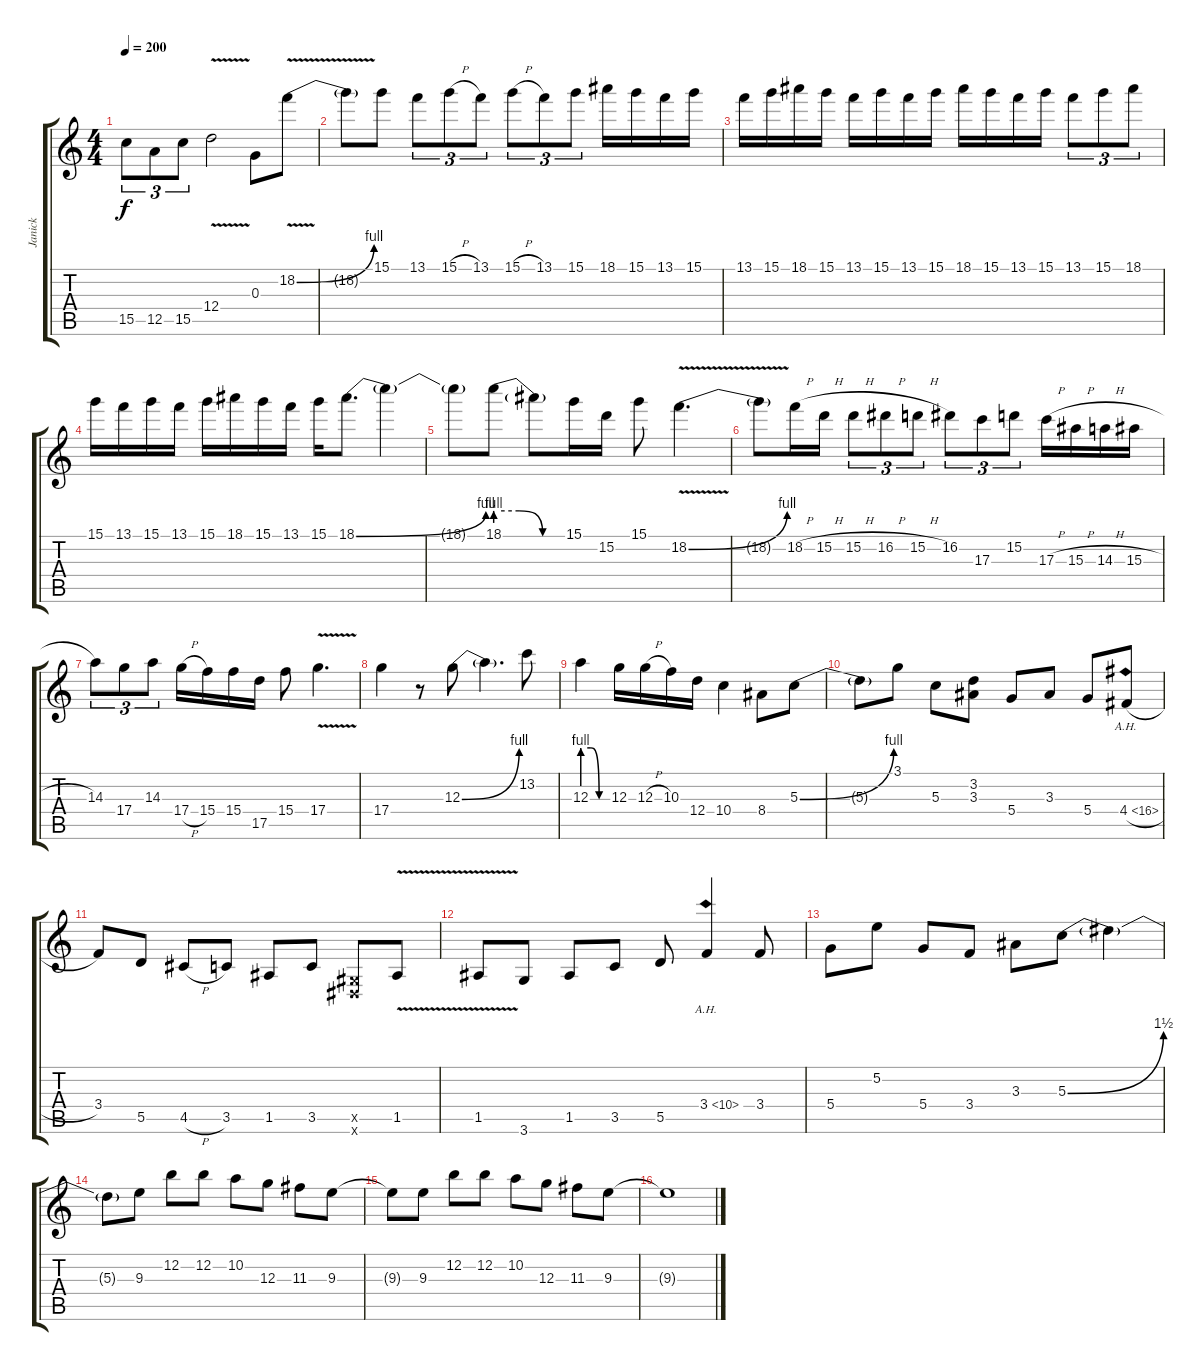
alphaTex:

\track ("Janick" "Janick") {instrument distortionguitar}
\staff {score tabs}
\tuning (E4 B3 G3 D3 A2 E2) {hide}
\ts (4 4)
\tempo 200
\clef g2
\ks c
15.5.8{tu (3 2) dy f} 12.5.8{tu (3 2)} 15.5.8{tu (3 2)} 12.4{v}.2 0.3.8 18.2{be (bend 0 0 60 4) v}.8 |
18.2{t}.8 15.1.8 13.1.8{tu (3 2)} 15.1{h}.8{tu (3 2)} 13.1.8{tu (3 2)} 15.1{h}.8{tu (3 2)} 13.1.8{tu (3 2)} 15.1.8{tu (3 2)} 18.1.16 15.1.16 13.1.16 15.1.16 |
13.1.16 15.1.16 18.1.16 15.1.16 13.1.16 15.1.16 13.1.16 15.1.16 18.1.16 15.1.16 13.1.16 15.1.16 13.1.8{tu (3 2)} 15.1.8{tu (3 2)} 18.1.8{tu (3 2)} |
15.1.16 13.1.16 15.1.16 13.1.16 15.1.16 18.1.16 15.1.16 13.1.16 15.1.16 18.1{be (bend 0 0 60 4)}.8{d} 18.1{t}.4 |
18.1{t}.8 18.1{be (custom 0 4 20 4 40 0 60 0)}.8 18.1{t}.8 15.1.16 15.2.16 15.1.8 18.2{be (bend 0 0 60 4) v}.4{d} |
18.2{t}.8 18.2{h}.16 15.2{h}.16 15.2{h}.8{tu (3 2)} 16.2{h}.8{tu (3 2)} 15.2{h}.8{tu (3 2)} 16.2.8{tu (3 2)} 17.3.8{tu (3 2)} 15.2.8{tu (3 2)} 17.3{h}.16 15.3{h}.16 14.3{h}.16 15.3{h}.16 |
14.3.8{tu (3 2)} 17.4.8{tu (3 2)} 14.3.8{tu (3 2)} 17.4{h}.16 15.4.16 15.4.16 17.5.16 15.4.8 17.4{v}.4{d} |
17.4.4 r.8 12.3{be (bend 0 0 60 4)}.8 12.3{t}.4{d} 13.2.8 |
12.3{be (custom 0 4 20 4 40 0 60 0)}.4 12.3.16 12.3{h}.16 10.3.16 12.4.16 10.4.4 8.4.8 5.3{be (bend 0 0 60 4)}.8 |
5.3{t}.8 3.1.8 5.3.8 (3.2 3.3).8 5.4.8 3.3.8 5.4.8 4.4{ah 12 h}.8 |
3.4.8 5.5.8 4.5{h}.8 3.5.8 1.5.8 3.5.8 (-1.5{x} -1.6{x}).8 1.5{v}.8 |
1.5{v}.8 3.6.8 1.5.8 3.5.8 5.5.8 3.4{ah 7}.4 3.4.8 |
5.4.8 5.2.8 5.4.8 3.4.8 3.3.8 5.3{be (bend 0 0 60 6)}.8 5.3{t}.4 |
5.3{t}.8 9.3.8 12.2.8 12.2.8 10.2.8 12.3.8 11.3.8 9.3.8 |
9.3{t}.8 9.3.8 12.2.8 12.2.8 10.2.8 12.3.8 11.3.8 9.3.8 |
9.3{t}.1
